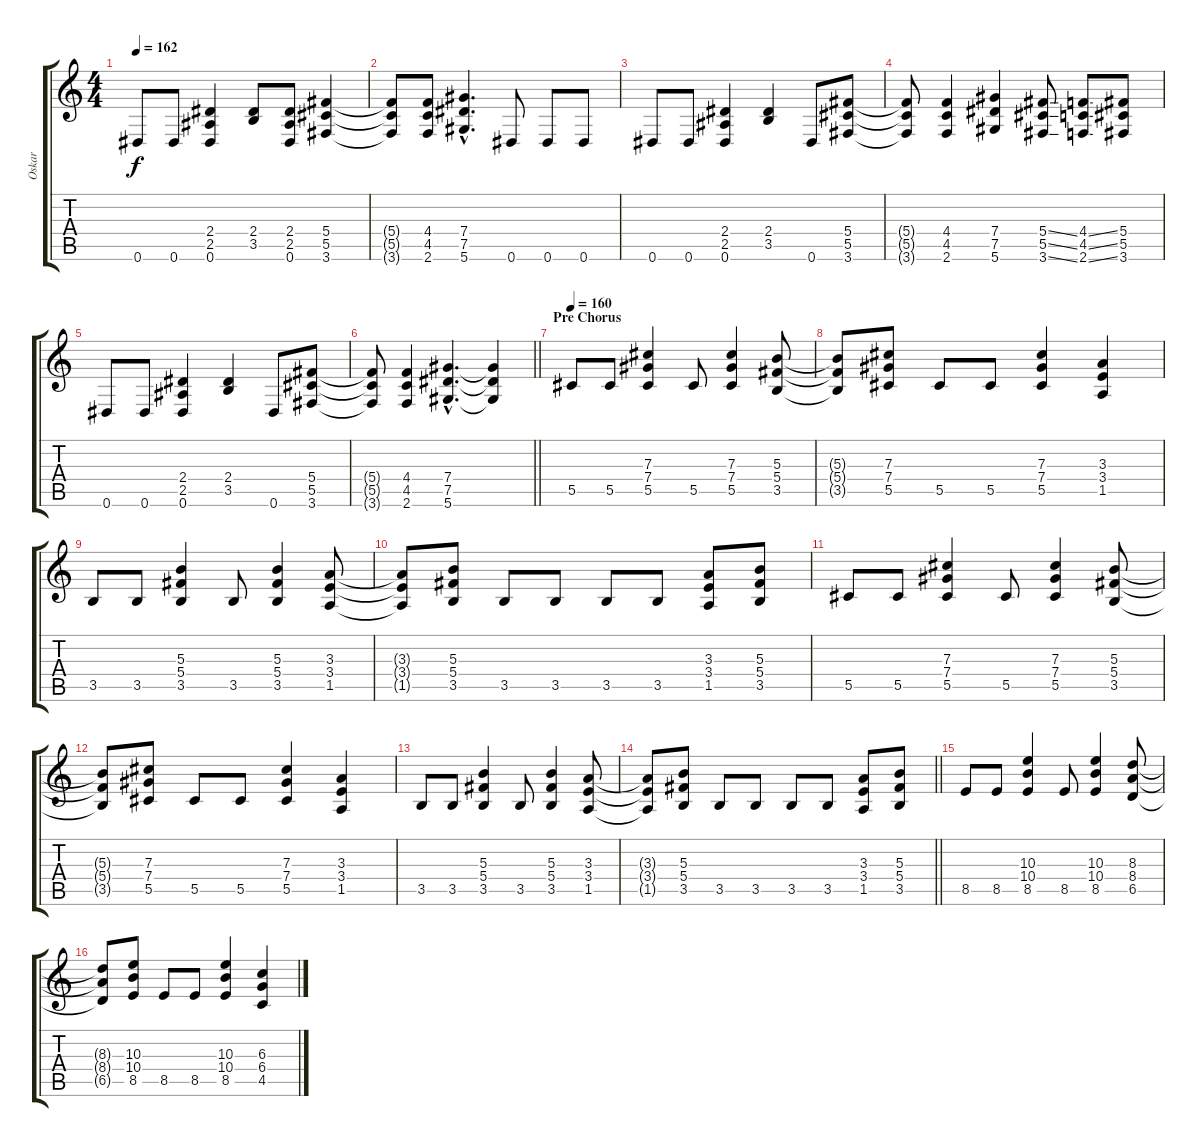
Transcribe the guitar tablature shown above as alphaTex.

\track ("Oskar" "Oskar") {instrument distortionguitar}
\staff {score tabs}
\tuning (Eb4 Bb3 Gb3 Db3 Ab2 Eb2) {hide}
\ts (4 4)
\tempo 162
\clef g2
\ks c
0.6.8{dy f} 0.6.8 (2.4 2.5 0.6).4 (2.4 3.5).8 (2.4 2.5 0.6).8 (5.4 5.5 3.6).4 |
(5.4{t} 5.5{t} 3.6{t}).8 (4.4 4.5 2.6).8 (7.4{hac} 7.5{hac} 5.6{hac}).4{d} 0.6.8 0.6.8 0.6.8 |
0.6.8 0.6.8 (2.4 2.5 0.6).4 (2.4 3.5).4 0.6.8 (5.4 5.5 3.6).8 |
(5.4{t} 5.5{t} 3.6{t}).8 (4.4 4.5 2.6).4 (7.4 7.5 5.6).4 (5.4{ss} 5.5{ss} 3.6{ss}).8 (4.4{ss} 4.5{ss} 2.6{ss}).8 (5.4 5.5 3.6).8 |
0.6.8 0.6.8 (2.4 2.5 0.6).4 (2.4 3.5).4 0.6.8 (5.4 5.5 3.6).8 |
\barLineRight lightlight
(5.4{t} 5.5{t} 3.6{t}).8 (4.4 4.5 2.6).4 (7.4{hac} 7.5{hac} 5.6{hac}).4{d} (7.4{t} 7.5{t} 5.6{t}).4 |
\section ("" "Pre Chorus")
\tempo 160
5.5.8 5.5.8 (7.3 7.4 5.5).4 5.5.8 (7.3 7.4 5.5).4 (5.3 5.4 3.5).8 |
(5.3{t} 5.4{t} 3.5{t}).8 (7.3 7.4 5.5).8 5.5.8 5.5.8 (7.3 7.4 5.5).4 (3.3 3.4 1.5).4 |
3.5.8 3.5.8 (5.3 5.4 3.5).4 3.5.8 (5.3 5.4 3.5).4 (3.3 3.4 1.5).8 |
(3.3{t} 3.4{t} 1.5{t}).8 (5.3 5.4 3.5).8 3.5.8 3.5.8 3.5.8 3.5.8 (3.3 3.4 1.5).8 (5.3 5.4 3.5).8 |
5.5.8 5.5.8 (7.3 7.4 5.5).4 5.5.8 (7.3 7.4 5.5).4 (5.3 5.4 3.5).8 |
(5.3{t} 5.4{t} 3.5{t}).8 (7.3 7.4 5.5).8 5.5.8 5.5.8 (7.3 7.4 5.5).4 (3.3 3.4 1.5).4 |
3.5.8 3.5.8 (5.3 5.4 3.5).4 3.5.8 (5.3 5.4 3.5).4 (3.3 3.4 1.5).8 |
\barLineRight lightlight
(3.3{t} 3.4{t} 1.5{t}).8 (5.3 5.4 3.5).8 3.5.8 3.5.8 3.5.8 3.5.8 (3.3 3.4 1.5).8 (5.3 5.4 3.5).8 |
8.5.8 8.5.8 (10.3 10.4 8.5).4 8.5.8 (10.3 10.4 8.5).4 (8.3 8.4 6.5).8 |
(8.3{t} 8.4{t} 6.5{t}).8 (10.3 10.4 8.5).8 8.5.8 8.5.8 (10.3 10.4 8.5).4 (6.3 6.4 4.5).4
